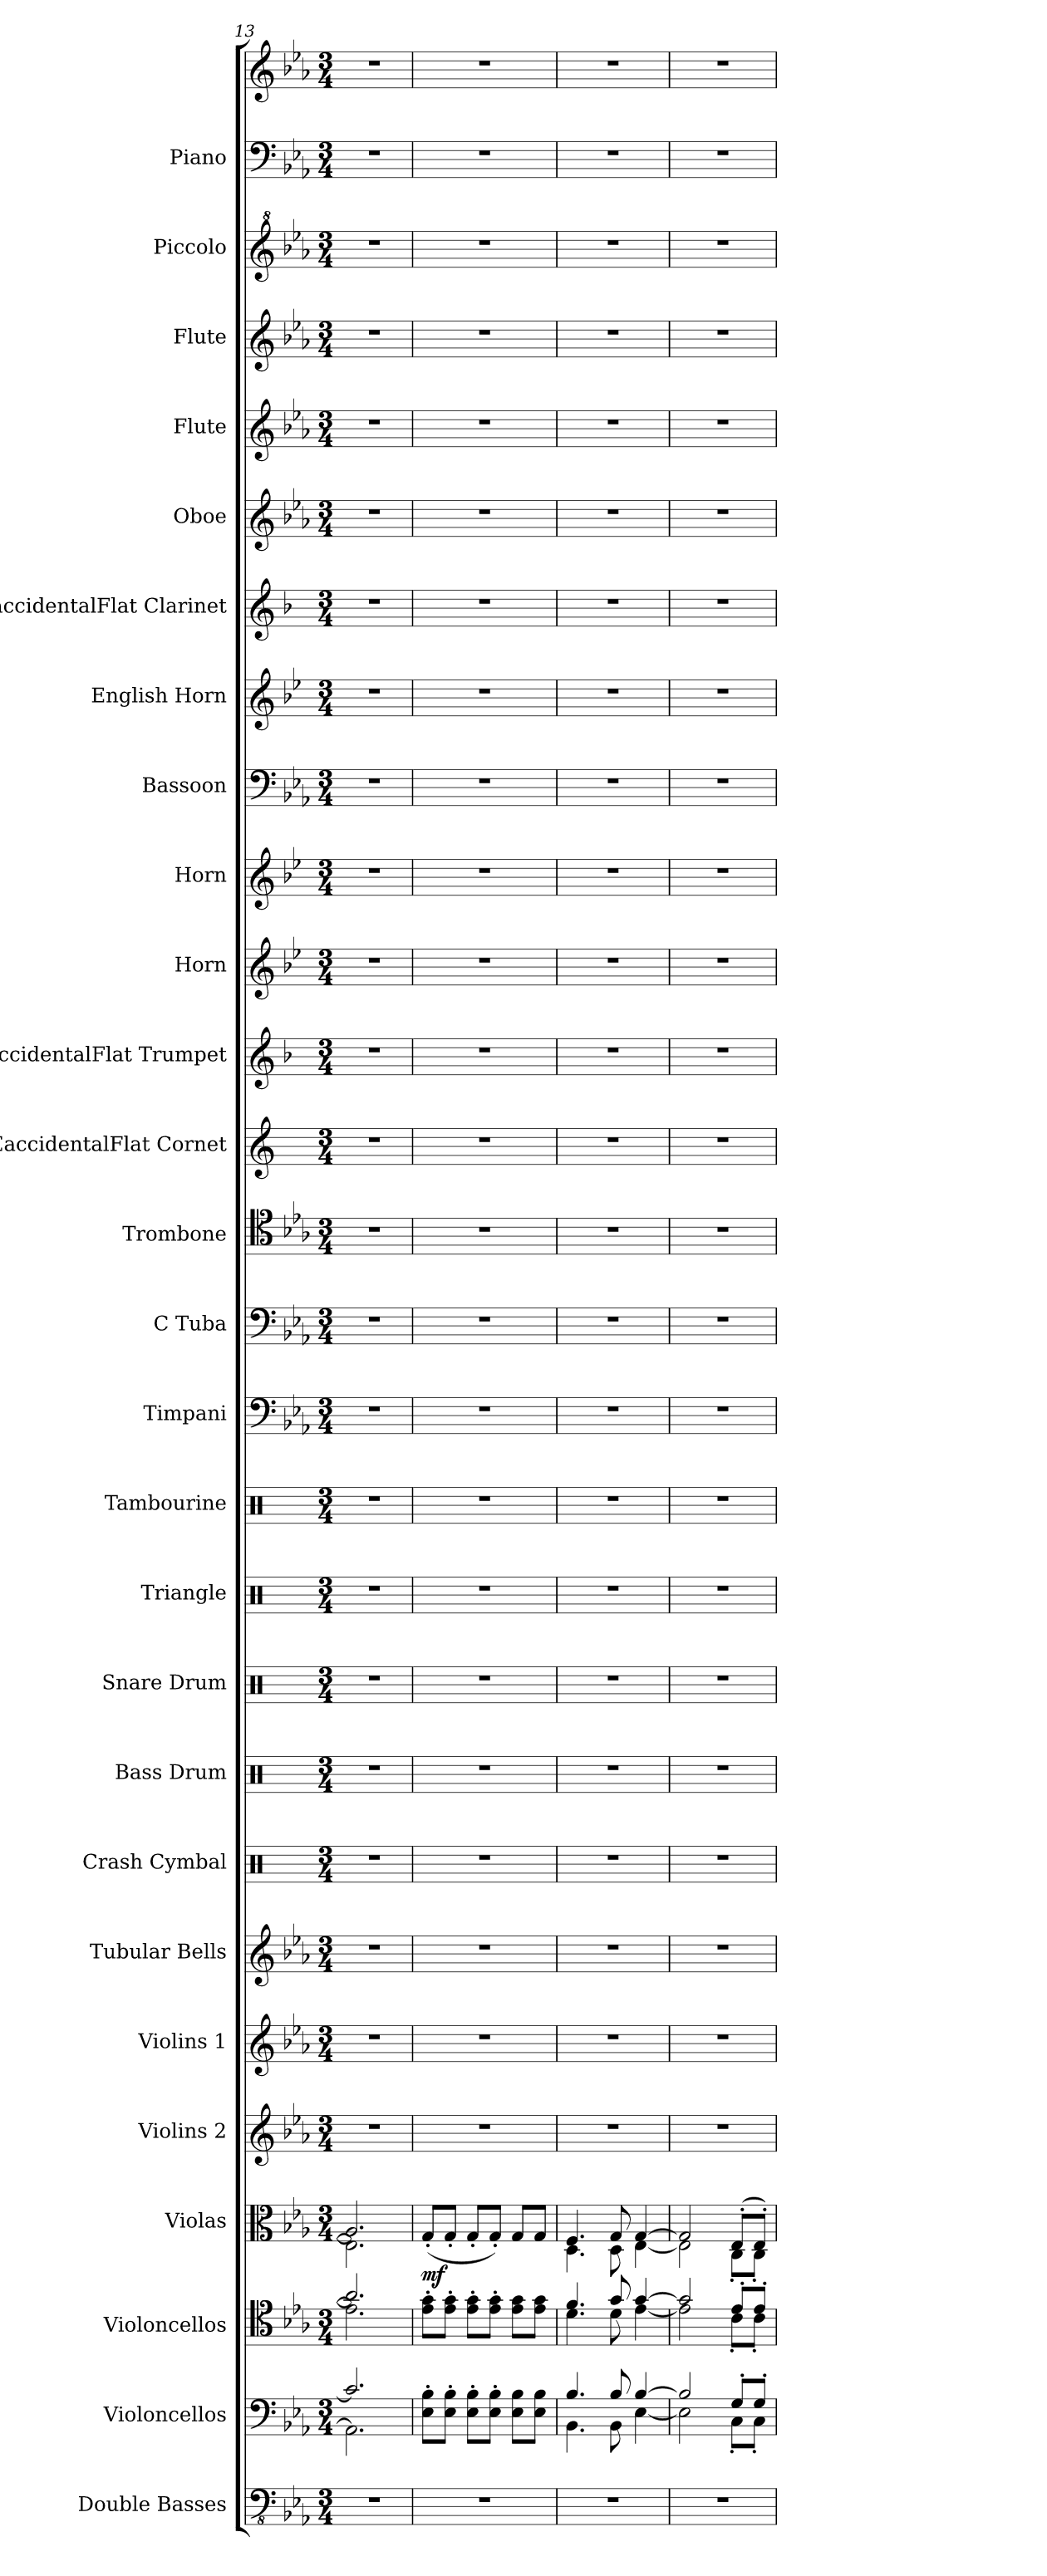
**kern	**kern	**dynam	**kern	**dynam	**kern	**dynam	**kern	**kern	**kern	**kern	**kern	**kern	**kern	**kern	**kern	**kern	**kern	**kern	**kern	**kern	**kern	**kern	**kern	**kern	**kern	**kern	**kern	**kern	**kern	**kern
*part27	*part26	*part26	*part25	*part25	*part24	*part24	*part23	*part22	*part21	*part20	*part19	*part18	*part17	*part16	*part15	*part14	*part13	*part12	*part11	*part10	*part9	*part8	*part7	*part6	*part5	*part4	*part3	*part2	*part1	*part1
*staff28	*staff27	*staff27	*staff26	*staff26	*staff25	*staff25	*staff24	*staff23	*staff22	*staff21	*staff20	*staff19	*staff18	*staff17	*staff16	*staff15	*staff14	*staff13	*staff12	*staff11	*staff10	*staff9	*staff8	*staff7	*staff6	*staff5	*staff4	*staff3	*staff2	*staff1
*I"Double Basses	*I"Violoncellos	*	*I"Violoncellos	*	*I"Violas	*	*I"Violins 2	*I"Violins 1	*I"Tubular Bells	*I"Crash Cymbal	*I"Bass Drum	*I"Snare Drum	*I"Triangle	*I"Tambourine	*I"Timpani	*I"C Tuba	*I"Trombone	*I"EaccidentalFlat Cornet	*I"BaccidentalFlat Trumpet	*I"Horn	*I"Horn	*I"Bassoon	*I"English Horn	*I"BaccidentalFlat Clarinet	*I"Oboe	*I"Flute	*I"Flute	*I"Piccolo	*I"Piano	*
*I'Dbs.	*I'Vlcs.	*	*I'Vlcs.	*	*I'Vlas.	*	*I'Vlns. 2	*I'Vlns. 1	*I'Tu. Be.	*I'Cr. Cym.	*I'B. Dr.	*I'Sn. Dr.	*I'Trgl.	*I'Tamb.	*I'Timp.	*I'C Tu.	*I'Trb.	*I'EaccidentalFlat Cnt.	*I'BaccidentalFlat Tpt.	*I'Hn.	*I'Hn.	*I'Bsn.	*I'E. Hn.	*I'BaccidentalFlat Cl.	*I'Ob.	*I'Fl.	*I'Fl.	*I'Picc.	*I'Pno.	*
*clefFv4	*clefF4	*	*clefC4	*	*clefC3	*	*clefG2	*clefG2	*clefG2	*clefX	*clefX	*clefX	*clefX	*clefX	*clefF4	*clefF4	*clefC4	*clefG2	*clefG2	*clefG2	*clefG2	*clefF4	*clefG2	*clefG2	*clefG2	*clefG2	*clefG2	*clefG^2	*clefF4	*clefG2
*	*	*	*	*	*	*	*	*	*	*	*	*	*	*	*	*	*	*ITrd-2c-3	*ITrd1c2	*ITrd4c7	*ITrd4c7	*	*ITrd4c7	*ITrd1c2	*	*	*	*ITrd-7c-12	*	*
*k[b-e-a-]	*k[b-e-a-]	*	*k[b-e-a-]	*	*k[b-e-a-]	*	*k[b-e-a-]	*k[b-e-a-]	*k[b-e-a-]	*k[]	*k[]	*k[]	*k[]	*k[]	*k[b-e-a-]	*k[b-e-a-]	*k[b-e-a-]	*k[b-e-a-]	*k[b-e-a-]	*k[b-e-a-]	*k[b-e-a-]	*k[b-e-a-]	*k[b-e-a-]	*k[b-e-a-]	*k[b-e-a-]	*k[b-e-a-]	*k[b-e-a-]	*k[b-e-a-]	*k[b-e-a-]	*k[b-e-a-]
*M3/4	*M3/4	*	*M3/4	*	*M3/4	*	*M3/4	*M3/4	*M3/4	*M3/4	*M3/4	*M3/4	*M3/4	*M3/4	*M3/4	*M3/4	*M3/4	*M3/4	*M3/4	*M3/4	*M3/4	*M3/4	*M3/4	*M3/4	*M3/4	*M3/4	*M3/4	*M3/4	*M3/4	*M3/4
=13	=13	=13	=13	=13	=13	=13	=13	=13	=13	=13	=13	=13	=13	=13	=13	=13	=13	=13	=13	=13	=13	=13	=13	=13	=13	=13	=13	=13	=13	=13
*	*^	*	*^	*	*^	*	*	*	*	*	*	*	*	*	*	*	*	*	*	*	*	*	*	*	*	*	*	*	*	*
2.r	2.c/]	2.AA-\]	.	2.a-/]	2.e-\]	.	2.A-/]	2.E-\]	.	2.r	2.r	2.r	2.r	2.r	2.r	2.r	2.r	2.r	2.r	2.r	2.r	2.r	2.r	2.r	2.r	2.r	2.r	2.r	2.r	2.r	2.r	2.r	2.r
=14	=14	=14	=14	=14	=14	=14	=14	=14	=14	=14	=14	=14	=14	=14	=14	=14	=14	=14	=14	=14	=14	=14	=14	=14	=14	=14	=14	=14	=14	=14	=14	=14	=14
!	!	!	!LO:DY:b	!	!	!	!	!	!	!	!	!	!	!	!	!	!	!	!	!	!	!	!	!	!	!	!	!	!	!	!	!	!
!	!	!	!LO:DY:n=1:b	!	!	!LO:DY:b	!	!	!	!	!	!	!	!	!	!	!	!	!	!	!	!	!	!	!	!	!	!	!	!	!	!	!
!	!	!	!	!	!	!LO:DY:n=1:b	!	!	!LO:DY:b	!	!	!	!	!	!	!	!	!	!	!	!	!	!	!	!	!	!	!	!	!	!	!	!
*	*v	*v	*	*	*	*	*v	*v	*	*	*	*	*	*	*	*	*	*	*	*	*	*	*	*	*	*	*	*	*	*	*	*	*
*	*	*	*v	*v	*	*	*	*	*	*	*	*	*	*	*	*	*	*	*	*	*	*	*	*	*	*	*	*	*	*	*
2.r	8E-\' 8B-\'L	mf mf	8e-\' 8g\'L	mf mf	(8G'/L	mf	2.r	2.r	2.r	2.r	2.r	2.r	2.r	2.r	2.r	2.r	2.r	2.r	2.r	2.r	2.r	2.r	2.r	2.r	2.r	2.r	2.r	2.r	2.r	2.r
.	8E-\' 8B-\'J	.	8e-\' 8g\'J	.	8G'/J	.	.	.	.	.	.	.	.	.	.	.	.	.	.	.	.	.	.	.	.	.	.	.	.	.
.	8E-\' 8B-\'L	.	8e-\' 8g\'L	.	8G'/L	.	.	.	.	.	.	.	.	.	.	.	.	.	.	.	.	.	.	.	.	.	.	.	.	.
.	8E-\' 8B-\'J	.	8e-\' 8g\'J	.	8G'/J)	.	.	.	.	.	.	.	.	.	.	.	.	.	.	.	.	.	.	.	.	.	.	.	.	.
.	8E-\ 8B-\L	.	8e-\ 8g\L	.	8G/L	.	.	.	.	.	.	.	.	.	.	.	.	.	.	.	.	.	.	.	.	.	.	.	.	.
.	8E-\ 8B-\J	.	8e-\ 8g\J	.	8G/J	.	.	.	.	.	.	.	.	.	.	.	.	.	.	.	.	.	.	.	.	.	.	.	.	.
=15	=15	=15	=15	=15	=15	=15	=15	=15	=15	=15	=15	=15	=15	=15	=15	=15	=15	=15	=15	=15	=15	=15	=15	=15	=15	=15	=15	=15	=15	=15
*	*^	*	*^	*	*^	*	*	*	*	*	*	*	*	*	*	*	*	*	*	*	*	*	*	*	*	*	*	*	*	*
2.r	4.B-/	4.BB-\	.	4.f/	4.d\	.	4.F/	4.D\	.	2.r	2.r	2.r	2.r	2.r	2.r	2.r	2.r	2.r	2.r	2.r	2.r	2.r	2.r	2.r	2.r	2.r	2.r	2.r	2.r	2.r	2.r	2.r	2.r
.	8B-/	8BB-\	.	8g/	8d\	.	8G/	8D\	.	.	.	.	.	.	.	.	.	.	.	.	.	.	.	.	.	.	.	.	.	.	.	.	.
.	[4B-/	[4E-\	.	[4g/	[4e-\	.	[4G/	[4E-\	.	.	.	.	.	.	.	.	.	.	.	.	.	.	.	.	.	.	.	.	.	.	.	.	.
!!LO:PB:g=z
=16	=16	=16	=16	=16	=16	=16	=16	=16	=16	=16	=16	=16	=16	=16	=16	=16	=16	=16	=16	=16	=16	=16	=16	=16	=16	=16	=16	=16	=16	=16	=16	=16	=16
2.r	2B-/]	2E-\]	.	2g/]	2e-\]	.	2G/]	2E-\]	.	2.r	2.r	2.r	2.r	2.r	2.r	2.r	2.r	2.r	2.r	2.r	2.r	2.r	2.r	2.r	2.r	2.r	2.r	2.r	2.r	2.r	2.r	2.r	2.r
.	8G'/L	8C'\L	.	8e-'/L	8c'\L	.	(8E-'/L	8C'\L	.	.	.	.	.	.	.	.	.	.	.	.	.	.	.	.	.	.	.	.	.	.	.	.	.
.	8G'/J	8C'\J	.	8e-'/J	8c'\J	.	8E-'/J)	8C'\J	.	.	.	.	.	.	.	.	.	.	.	.	.	.	.	.	.	.	.	.	.	.	.	.	.
*	*v	*v	*	*	*	*	*v	*v	*	*	*	*	*	*	*	*	*	*	*	*	*	*	*	*	*	*	*	*	*	*	*	*	*
*	*	*	*v	*v	*	*	*	*	*	*	*	*	*	*	*	*	*	*	*	*	*	*	*	*	*	*	*	*	*	*	*
=	=	=	=	=	=	=	=	=	=	=	=	=	=	=	=	=	=	=	=	=	=	=	=	=	=	=	=	=	=	=
*-	*-	*-	*-	*-	*-	*-	*-	*-	*-	*-	*-	*-	*-	*-	*-	*-	*-	*-	*-	*-	*-	*-	*-	*-	*-	*-	*-	*-	*-	*-
